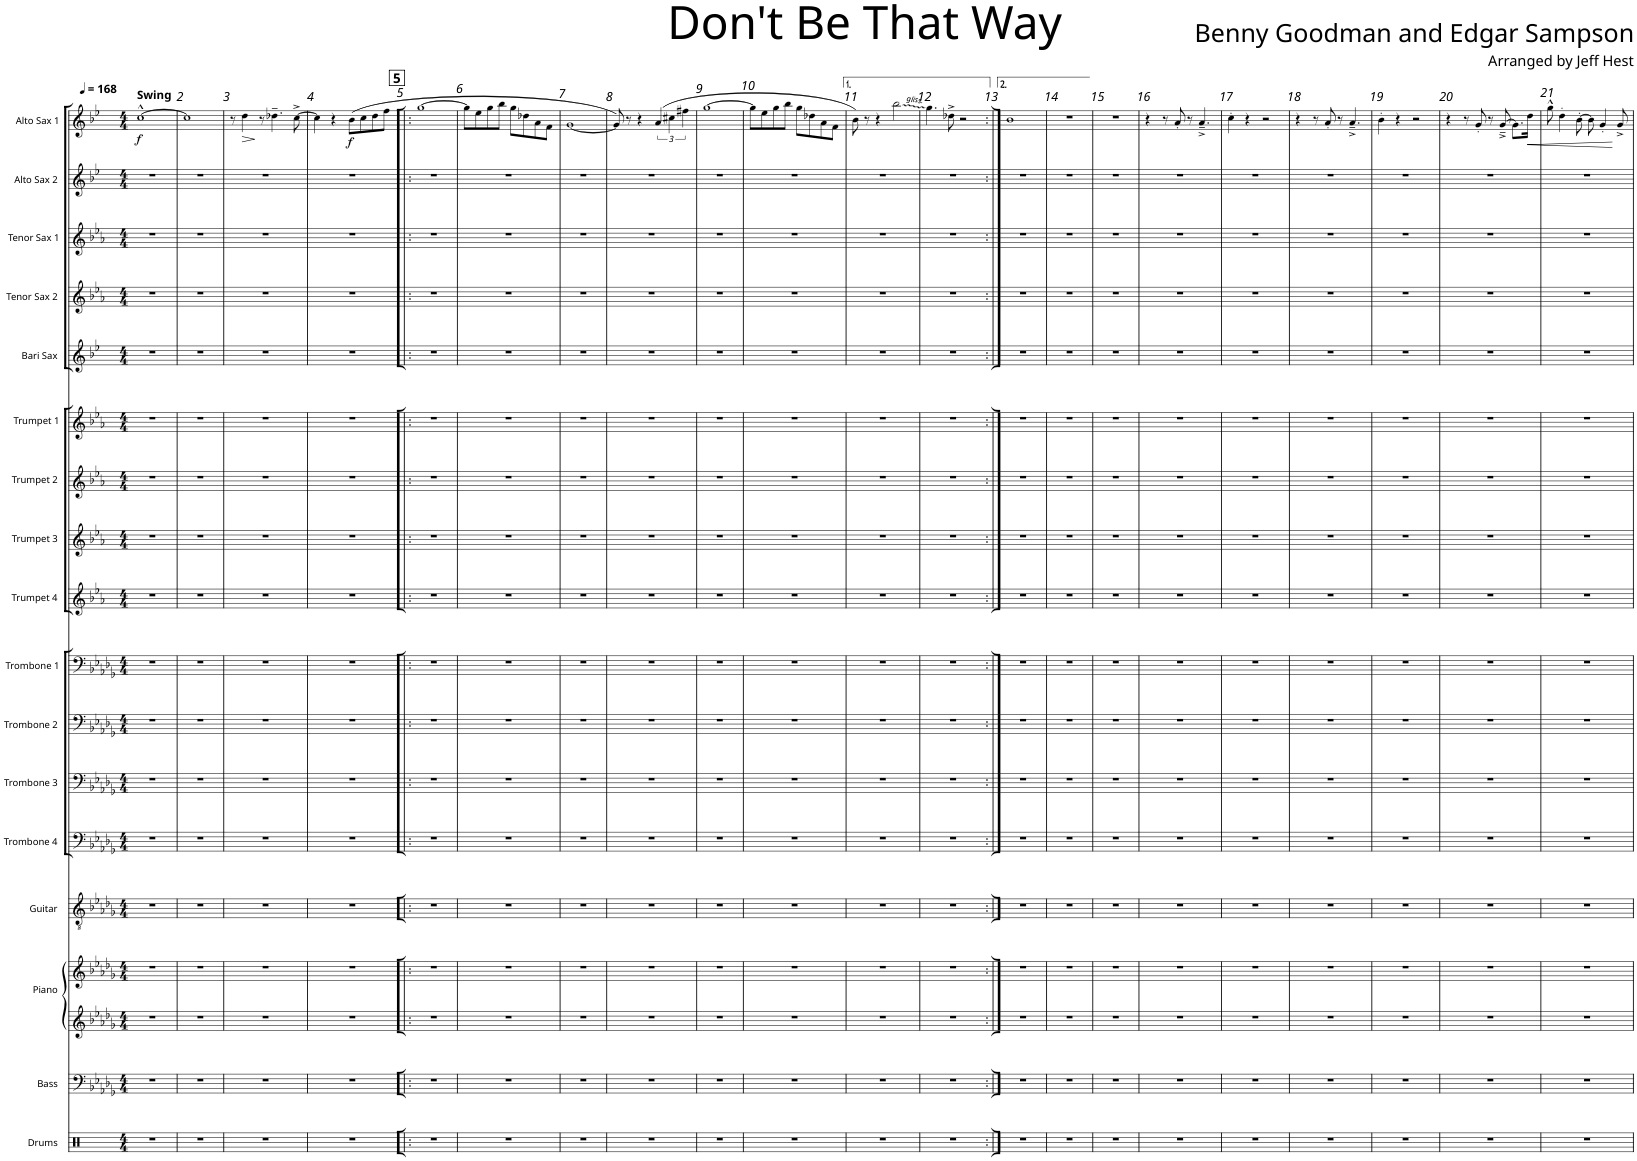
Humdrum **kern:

**kern	**kern	**kern	**kern	**kern	**kern	**kern	**kern	**kern	**kern	**kern	**kern	**kern	**kern	**kern	**kern	**kern	**kern	**dynam
*part18	*part17	*part16	*part15	*part14	*part13	*part12	*part11	*part10	*part9	*part8	*part7	*part6	*part5	*part4	*part3	*part2	*part1	*part1
*staff18	*staff17	*staff16	*staff15	*staff14	*staff13	*staff12	*staff11	*staff10	*staff9	*staff8	*staff7	*staff6	*staff5	*staff4	*staff3	*staff2	*staff1	*staff1
*I"Drums	*I"Bass	*I"Piano	*I"Piano	*I"Guitar	*I"Trombone 4	*I"Trombone 3	*I"Trombone 2	*I"Trombone 1	*I"Trumpet 4	*I"Trumpet 3	*I"Trumpet 2	*I"Trumpet 1	*I"Bari Sax	*I"Tenor Sax 2	*I"Tenor Sax 1	*I"Alto Sax 2	*I"Alto Sax 1	*
*I'Drums	*I'Bass	*I'Pno	*I'Pno.	*I'Gtr.	*I'Tbn. 4	*I'Tbn. 3	*I'Tbn. 2	*I'Tbn. 1	*I'Tpt. 4	*I'Tpt. 3	*I'Tpt. 2	*I'Tpt. 1	*I'Bari	*I'Tenor 2	*I'Tenor 1	*I'Alto 2	*I'Alto 1	*
*clefX	*clefF4	*clefG2	*clefG2	*clefGv2	*clefF4	*clefF4	*clefF4	*clefF4	*clefG2	*clefG2	*clefG2	*clefG2	*clefG2	*clefG2	*clefG2	*clefG2	*clefG2	*
*	*Trd7c12	*	*	*	*	*	*	*	*Trd1c2	*Trd1c2	*Trd1c2	*Trd1c2	*Trd12c21	*Trd8c14	*Trd8c14	*Trd5c9	*Trd5c9	*
*k[]	*k[b-e-a-d-g-]	*k[b-e-a-d-g-]	*k[b-e-a-d-g-]	*k[b-e-a-d-g-]	*k[b-e-a-d-g-]	*k[b-e-a-d-g-]	*k[b-e-a-d-g-]	*k[b-e-a-d-g-]	*k[b-e-a-]	*k[b-e-a-]	*k[b-e-a-]	*k[b-e-a-]	*k[b-e-]	*k[b-e-a-]	*k[b-e-a-]	*k[b-e-]	*k[b-e-]	*
*M4/4	*M4/4	*M4/4	*M4/4	*M4/4	*M4/4	*M4/4	*M4/4	*M4/4	*M4/4	*M4/4	*M4/4	*M4/4	*M4/4	*M4/4	*M4/4	*M4/4	*M4/4	*
*MM168	*MM168	*MM168	*MM168	*MM168	*MM168	*MM168	*MM168	*MM168	*MM168	*MM168	*MM168	*MM168	*MM168	*MM168	*MM168	*MM168	*MM168	*
=1	=1	=1	=1	=1	=1	=1	=1	=1	=1	=1	=1	=1	=1	=1	=1	=1	=1	=1
!	!	!	!	!	!	!	!	!	!	!	!	!	!	!	!	!	!LO:TX:a:B:t=Swing	!
!	!	!	!	!	!	!	!	!	!	!	!	!	!	!	!	!	!	!LO:DY:b
1r	1r	1r	1r	1r	1r	1r	1r	1r	1r	1r	1r	1r	1r	1r	1r	1r	[1cc^^	f
=2	=2	=2	=2	=2	=2	=2	=2	=2	=2	=2	=2	=2	=2	=2	=2	=2	=2	=2
1r	1r	1r	1r	1r	1r	1r	1r	1r	1r	1r	1r	1r	1r	1r	1r	1r	1cc]	.
=3	=3	=3	=3	=3	=3	=3	=3	=3	=3	=3	=3	=3	=3	=3	=3	=3	=3	=3
1r	1r	1r	1r	1r	1r	1r	1r	1r	1r	1r	1r	1r	1r	1r	1r	1r	8r	.
!	!	!	!	!	!	!	!	!	!	!	!	!	!	!	!	!	!	!LO:HP:b
.	.	.	.	.	.	.	.	.	.	.	.	.	.	.	.	.	4dd\	>
.	.	.	.	.	.	.	.	.	.	.	.	.	.	.	.	.	8r	]
.	.	.	.	.	.	.	.	.	.	.	.	.	.	.	.	.	4.dd-X~\	.
.	.	.	.	.	.	.	.	.	.	.	.	.	.	.	.	.	[8cc^\	.
=4	=4	=4	=4	=4	=4	=4	=4	=4	=4	=4	=4	=4	=4	=4	=4	=4	=4	=4
1r	1r	1r	1r	1r	1r	1r	1r	1r	1r	1r	1r	1r	1r	1r	1r	1r	4cc\]	.
.	.	.	.	.	.	.	.	.	.	.	.	.	.	.	.	.	4r	.
!	!	!	!	!	!	!	!	!	!	!	!	!	!	!	!	!	!	!LO:DY:b
.	.	.	.	.	.	.	.	.	.	.	.	.	.	.	.	.	(8b-\L	f
.	.	.	.	.	.	.	.	.	.	.	.	.	.	.	.	.	8cc\	.
.	.	.	.	.	.	.	.	.	.	.	.	.	.	.	.	.	8dd\	.
.	.	.	.	.	.	.	.	.	.	.	.	.	.	.	.	.	8ff\J	.
!!LO:REH:place=s1:a:B:rj:fs=14:t=5
=5!|:	=5!|:	=5!|:	=5!|:	=5!|:	=5!|:	=5!|:	=5!|:	=5!|:	=5!|:	=5!|:	=5!|:	=5!|:	=5!|:	=5!|:	=5!|:	=5!|:	=5!|:	=5!|:
1r	1r	1r	1r	1r	1r	1r	1r	1r	1r	1r	1r	1r	1r	1r	1r	1r	[1gg	.
=6	=6	=6	=6	=6	=6	=6	=6	=6	=6	=6	=6	=6	=6	=6	=6	=6	=6	=6
1r	1r	1r	1r	1r	1r	1r	1r	1r	1r	1r	1r	1r	1r	1r	1r	1r	8gg\L]	.
.	.	.	.	.	.	.	.	.	.	.	.	.	.	.	.	.	8ee-\	.
.	.	.	.	.	.	.	.	.	.	.	.	.	.	.	.	.	8gg\	.
.	.	.	.	.	.	.	.	.	.	.	.	.	.	.	.	.	8bb-\J	.
.	.	.	.	.	.	.	.	.	.	.	.	.	.	.	.	.	8gg\L	.
.	.	.	.	.	.	.	.	.	.	.	.	.	.	.	.	.	8dd-X\	.
.	.	.	.	.	.	.	.	.	.	.	.	.	.	.	.	.	8a\	.
.	.	.	.	.	.	.	.	.	.	.	.	.	.	.	.	.	8f\J	.
=7	=7	=7	=7	=7	=7	=7	=7	=7	=7	=7	=7	=7	=7	=7	=7	=7	=7	=7
1r	1r	1r	1r	1r	1r	1r	1r	1r	1r	1r	1r	1r	1r	1r	1r	1r	[1g	.
=8	=8	=8	=8	=8	=8	=8	=8	=8	=8	=8	=8	=8	=8	=8	=8	=8	=8	=8
1r	1r	1r	1r	1r	1r	1r	1r	1r	1r	1r	1r	1r	1r	1r	1r	1r	8g/])	.
.	.	.	.	.	.	.	.	.	.	.	.	.	.	.	.	.	8r	.
.	.	.	.	.	.	.	.	.	.	.	.	.	.	.	.	.	4r	.
.	.	.	.	.	.	.	.	.	.	.	.	.	.	.	.	.	(6a/	.
.	.	.	.	.	.	.	.	.	.	.	.	.	.	.	.	.	6cc#X\	.
.	.	.	.	.	.	.	.	.	.	.	.	.	.	.	.	.	6ff#X\	.
=9	=9	=9	=9	=9	=9	=9	=9	=9	=9	=9	=9	=9	=9	=9	=9	=9	=9	=9
1r	1r	1r	1r	1r	1r	1r	1r	1r	1r	1r	1r	1r	1r	1r	1r	1r	[1gg	.
=10	=10	=10	=10	=10	=10	=10	=10	=10	=10	=10	=10	=10	=10	=10	=10	=10	=10	=10
1r	1r	1r	1r	1r	1r	1r	1r	1r	1r	1r	1r	1r	1r	1r	1r	1r	8gg\L]	.
.	.	.	.	.	.	.	.	.	.	.	.	.	.	.	.	.	8ee-\	.
.	.	.	.	.	.	.	.	.	.	.	.	.	.	.	.	.	8gg\	.
.	.	.	.	.	.	.	.	.	.	.	.	.	.	.	.	.	8bb-\J	.
.	.	.	.	.	.	.	.	.	.	.	.	.	.	.	.	.	8gg\L	.
.	.	.	.	.	.	.	.	.	.	.	.	.	.	.	.	.	8dd-X\	.
.	.	.	.	.	.	.	.	.	.	.	.	.	.	.	.	.	8a\	.
.	.	.	.	.	.	.	.	.	.	.	.	.	.	.	.	.	8f\J	.
=11	=11	=11	=11	=11	=11	=11	=11	=11	=11	=11	=11	=11	=11	=11	=11	=11	=11	=11
1r	1r	1r	1r	1r	1r	1r	1r	1r	1r	1r	1r	1r	1r	1r	1r	1r	8b-\)	.
.	.	.	.	.	.	.	.	.	.	.	.	.	.	.	.	.	8r	.
.	.	.	.	.	.	.	.	.	.	.	.	.	.	.	.	.	4r	.
.	.	.	.	.	.	.	.	.	.	.	.	.	.	.	.	.	2bb-\	.
=12	=12	=12	=12	=12	=12	=12	=12	=12	=12	=12	=12	=12	=12	=12	=12	=12	=12	=12
1r	1r	1r	1r	1r	1r	1r	1r	1r	1r	1r	1r	1r	1r	1r	1r	1r	4.gg\	.
.	.	.	.	.	.	.	.	.	.	.	.	.	.	.	.	.	8dd-X^\	.
.	.	.	.	.	.	.	.	.	.	.	.	.	.	.	.	.	2r	.
=13:|!	=13:|!	=13:|!	=13:|!	=13:|!	=13:|!	=13:|!	=13:|!	=13:|!	=13:|!	=13:|!	=13:|!	=13:|!	=13:|!	=13:|!	=13:|!	=13:|!	=13:|!	=13:|!
1r	1r	1r	1r	1r	1r	1r	1r	1r	1r	1r	1r	1r	1r	1r	1r	1r	1b-	.
=14	=14	=14	=14	=14	=14	=14	=14	=14	=14	=14	=14	=14	=14	=14	=14	=14	=14	=14
1r	1r	1r	1r	1r	1r	1r	1r	1r	1r	1r	1r	1r	1r	1r	1r	1r	1r	.
=15	=15	=15	=15	=15	=15	=15	=15	=15	=15	=15	=15	=15	=15	=15	=15	=15	=15	=15
1r	1r	1r	1r	1r	1r	1r	1r	1r	1r	1r	1r	1r	1r	1r	1r	1r	1r	.
=16	=16	=16	=16	=16	=16	=16	=16	=16	=16	=16	=16	=16	=16	=16	=16	=16	=16	=16
1r	1r	1r	1r	1r	1r	1r	1r	1r	1r	1r	1r	1r	1r	1r	1r	1r	4r	.
.	.	.	.	.	.	.	.	.	.	.	.	.	.	.	.	.	8r	.
.	.	.	.	.	.	.	.	.	.	.	.	.	.	.	.	.	8a'/	.
.	.	.	.	.	.	.	.	.	.	.	.	.	.	.	.	.	8r	.
.	.	.	.	.	.	.	.	.	.	.	.	.	.	.	.	.	4.a~^/	.
=17	=17	=17	=17	=17	=17	=17	=17	=17	=17	=17	=17	=17	=17	=17	=17	=17	=17	=17
1r	1r	1r	1r	1r	1r	1r	1r	1r	1r	1r	1r	1r	1r	1r	1r	1r	4cc'\	.
.	.	.	.	.	.	.	.	.	.	.	.	.	.	.	.	.	4r	.
.	.	.	.	.	.	.	.	.	.	.	.	.	.	.	.	.	2r	.
=18	=18	=18	=18	=18	=18	=18	=18	=18	=18	=18	=18	=18	=18	=18	=18	=18	=18	=18
1r	1r	1r	1r	1r	1r	1r	1r	1r	1r	1r	1r	1r	1r	1r	1r	1r	4r	.
.	.	.	.	.	.	.	.	.	.	.	.	.	.	.	.	.	8r	.
.	.	.	.	.	.	.	.	.	.	.	.	.	.	.	.	.	8a'/	.
.	.	.	.	.	.	.	.	.	.	.	.	.	.	.	.	.	8r	.
.	.	.	.	.	.	.	.	.	.	.	.	.	.	.	.	.	4.a~^/	.
=19	=19	=19	=19	=19	=19	=19	=19	=19	=19	=19	=19	=19	=19	=19	=19	=19	=19	=19
1r	1r	1r	1r	1r	1r	1r	1r	1r	1r	1r	1r	1r	1r	1r	1r	1r	4b-'\	.
.	.	.	.	.	.	.	.	.	.	.	.	.	.	.	.	.	4r	.
.	.	.	.	.	.	.	.	.	.	.	.	.	.	.	.	.	2r	.
=20	=20	=20	=20	=20	=20	=20	=20	=20	=20	=20	=20	=20	=20	=20	=20	=20	=20	=20
1r	1r	1r	1r	1r	1r	1r	1r	1r	1r	1r	1r	1r	1r	1r	1r	1r	4r	.
.	.	.	.	.	.	.	.	.	.	.	.	.	.	.	.	.	8r	.
.	.	.	.	.	.	.	.	.	.	.	.	.	.	.	.	.	8g'/	.
.	.	.	.	.	.	.	.	.	.	.	.	.	.	.	.	.	8r	.
.	.	.	.	.	.	.	.	.	.	.	.	.	.	.	.	.	[8g~^/	.
.	.	.	.	.	.	.	.	.	.	.	.	.	.	.	.	.	8.g\L]	.
!	!	!	!	!	!	!	!	!	!	!	!	!	!	!	!	!	!	!LO:HP:b
.	.	.	.	.	.	.	.	.	.	.	.	.	.	.	.	.	16dd\Jk	<
=21	=21	=21	=21	=21	=21	=21	=21	=21	=21	=21	=21	=21	=21	=21	=21	=21	=21	=21
1r	1r	1r	1r	1r	1r	1r	1r	1r	1r	1r	1r	1r	1r	1r	1r	1r	8gg^^\	.
.	.	.	.	.	.	.	.	.	.	.	.	.	.	.	.	.	4dd'\	.
.	.	.	.	.	.	.	.	.	.	.	.	.	.	.	.	.	[8b-'\	.
.	.	.	.	.	.	.	.	.	.	.	.	.	.	.	.	.	8b-\]	.
.	.	.	.	.	.	.	.	.	.	.	.	.	.	.	.	.	4g'/	.
.	.	.	.	.	.	.	.	.	.	.	.	.	.	.	.	.	8g^/	[
=	=	=	=	=	=	=	=	=	=	=	=	=	=	=	=	=	=	=
*-	*-	*-	*-	*-	*-	*-	*-	*-	*-	*-	*-	*-	*-	*-	*-	*-	*-	*-
